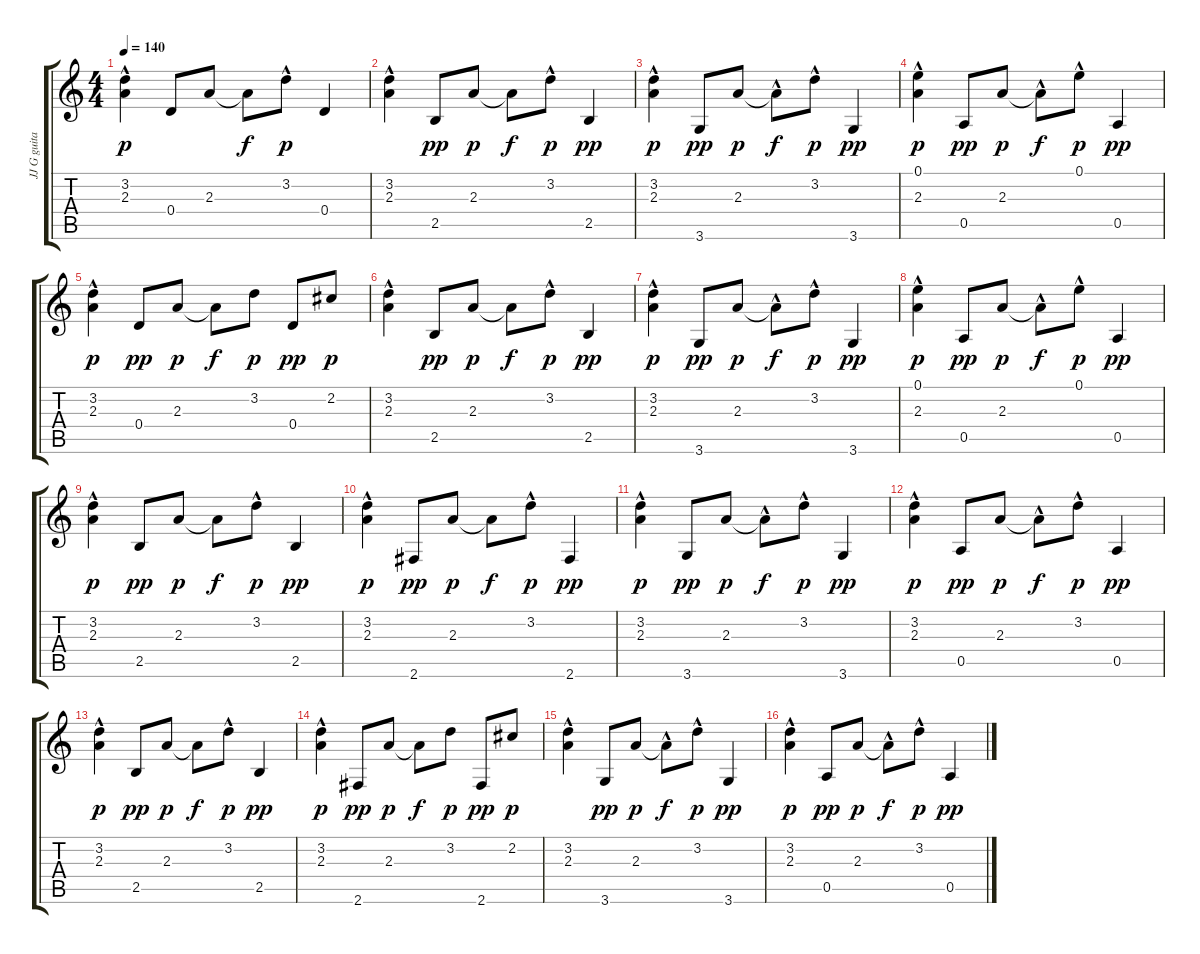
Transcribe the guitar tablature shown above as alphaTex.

\track ("JJ G guitare" "JJ G guita") {instrument acousticguitarsteel}
\staff {score tabs}
\tuning (E4 B3 G3 D3 A2 E2) {hide}
\ts (4 4)
\tempo 140
\clef g2
\ks c
(3.2{hac} 2.3{hac}).4{dy p} 0.4.8 2.3.8 2.3{t}.8{dy f} 3.2{hac}.8{dy p} 0.4.4 |
(3.2 2.3{hac}).4 2.5.8{dy pp} 2.3.8{dy p} 2.3{t}.8{dy f} 3.2{hac}.8{dy p} 2.5.4{dy pp} |
(3.2 2.3{hac}).4{dy p} 3.6.8{dy pp} 2.3.8{dy p} 2.3{hac t}.8{dy f} 3.2{hac}.8{dy p} 3.6.4{dy pp} |
(0.1 2.3{hac}).4{dy p} 0.5.8{dy pp} 2.3.8{dy p} 2.3{hac t}.8{dy f} 0.1{hac}.8{dy p} 0.5.4{dy pp} |
(3.2{hac} 2.3{hac}).4{dy p} 0.4.8{dy pp} 2.3.8{dy p} 2.3{t}.8{dy f} 3.2.8{dy p} 0.4.8{dy pp} 2.2.8{dy p} |
(3.2 2.3{hac}).4 2.5.8{dy pp} 2.3.8{dy p} 2.3{t}.8{dy f} 3.2{hac}.8{dy p} 2.5.4{dy pp} |
(3.2 2.3{hac}).4{dy p} 3.6.8{dy pp} 2.3.8{dy p} 2.3{hac t}.8{dy f} 3.2{hac}.8{dy p} 3.6.4{dy pp} |
(0.1 2.3{hac}).4{dy p} 0.5.8{dy pp} 2.3.8{dy p} 2.3{hac t}.8{dy f} 0.1{hac}.8{dy p} 0.5.4{dy pp} |
(3.2{hac} 2.3{hac}).4{dy p} 2.5.8{dy pp} 2.3.8{dy p} 2.3{t}.8{dy f} 3.2{hac}.8{dy p} 2.5.4{dy pp} |
(3.2 2.3{hac}).4{dy p} 2.6.8{dy pp} 2.3.8{dy p} 2.3{t}.8{dy f} 3.2{hac}.8{dy p} 2.6.4{dy pp} |
(3.2 2.3{hac}).4{dy p} 3.6.8{dy pp} 2.3.8{dy p} 2.3{hac t}.8{dy f} 3.2{hac}.8{dy p} 3.6.4{dy pp} |
(3.2 2.3{hac}).4{dy p} 0.5.8{dy pp} 2.3.8{dy p} 2.3{hac t}.8{dy f} 3.2{hac}.8{dy p} 0.5.4{dy pp} |
(3.2{hac} 2.3{hac}).4{dy p} 2.5.8{dy pp} 2.3.8{dy p} 2.3{t}.8{dy f} 3.2{hac}.8{dy p} 2.5.4{dy pp} |
(3.2 2.3{hac}).4{dy p} 2.6.8{dy pp} 2.3.8{dy p} 2.3{t}.8{dy f} 3.2.8{dy p} 2.6.8{dy pp} 2.2.8{dy p} |
(3.2 2.3{hac}).4 3.6.8{dy pp} 2.3.8{dy p} 2.3{hac t}.8{dy f} 3.2{hac}.8{dy p} 3.6.4{dy pp} |
(3.2 2.3{hac}).4{dy p} 0.5.8{dy pp} 2.3.8{dy p} 2.3{hac t}.8{dy f} 3.2{hac}.8{dy p} 0.5.4{dy pp}
